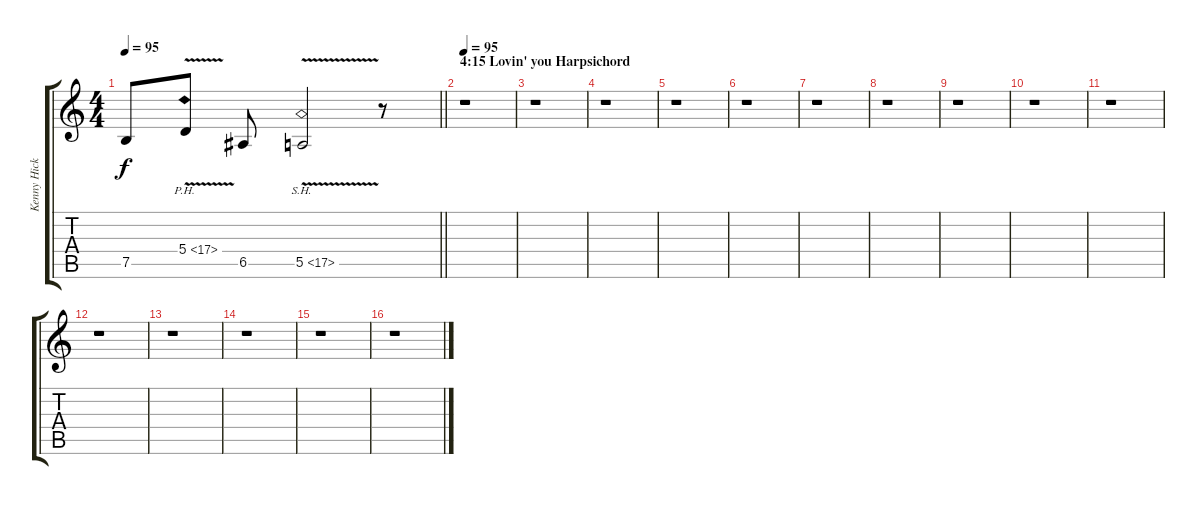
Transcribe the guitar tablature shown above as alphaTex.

\track ("Kenny Hickey (Guitar)" "Kenny Hick") {instrument overdrivenguitar}
\staff {score tabs}
\tuning (B3 Gb3 D3 A2 E2 B1) {hide}
\ts (4 4)
\tempo 95
\clef g2
\barLineRight lightlight
\ks c
7.5.8{dy f} 5.4{ph 12 v}.8 6.5.8 5.5{sh 12 v}.2 r.8 |
\section ("" "4:15 Lovin' you Harpsichord")
\tempo 95
r.1 |
r.1 |
r.1 |
r.1 |
r.1 |
r.1 |
r.1 |
r.1 |
r.1 |
r.1 |
r.1 |
r.1 |
r.1 |
r.1 |
r.1
